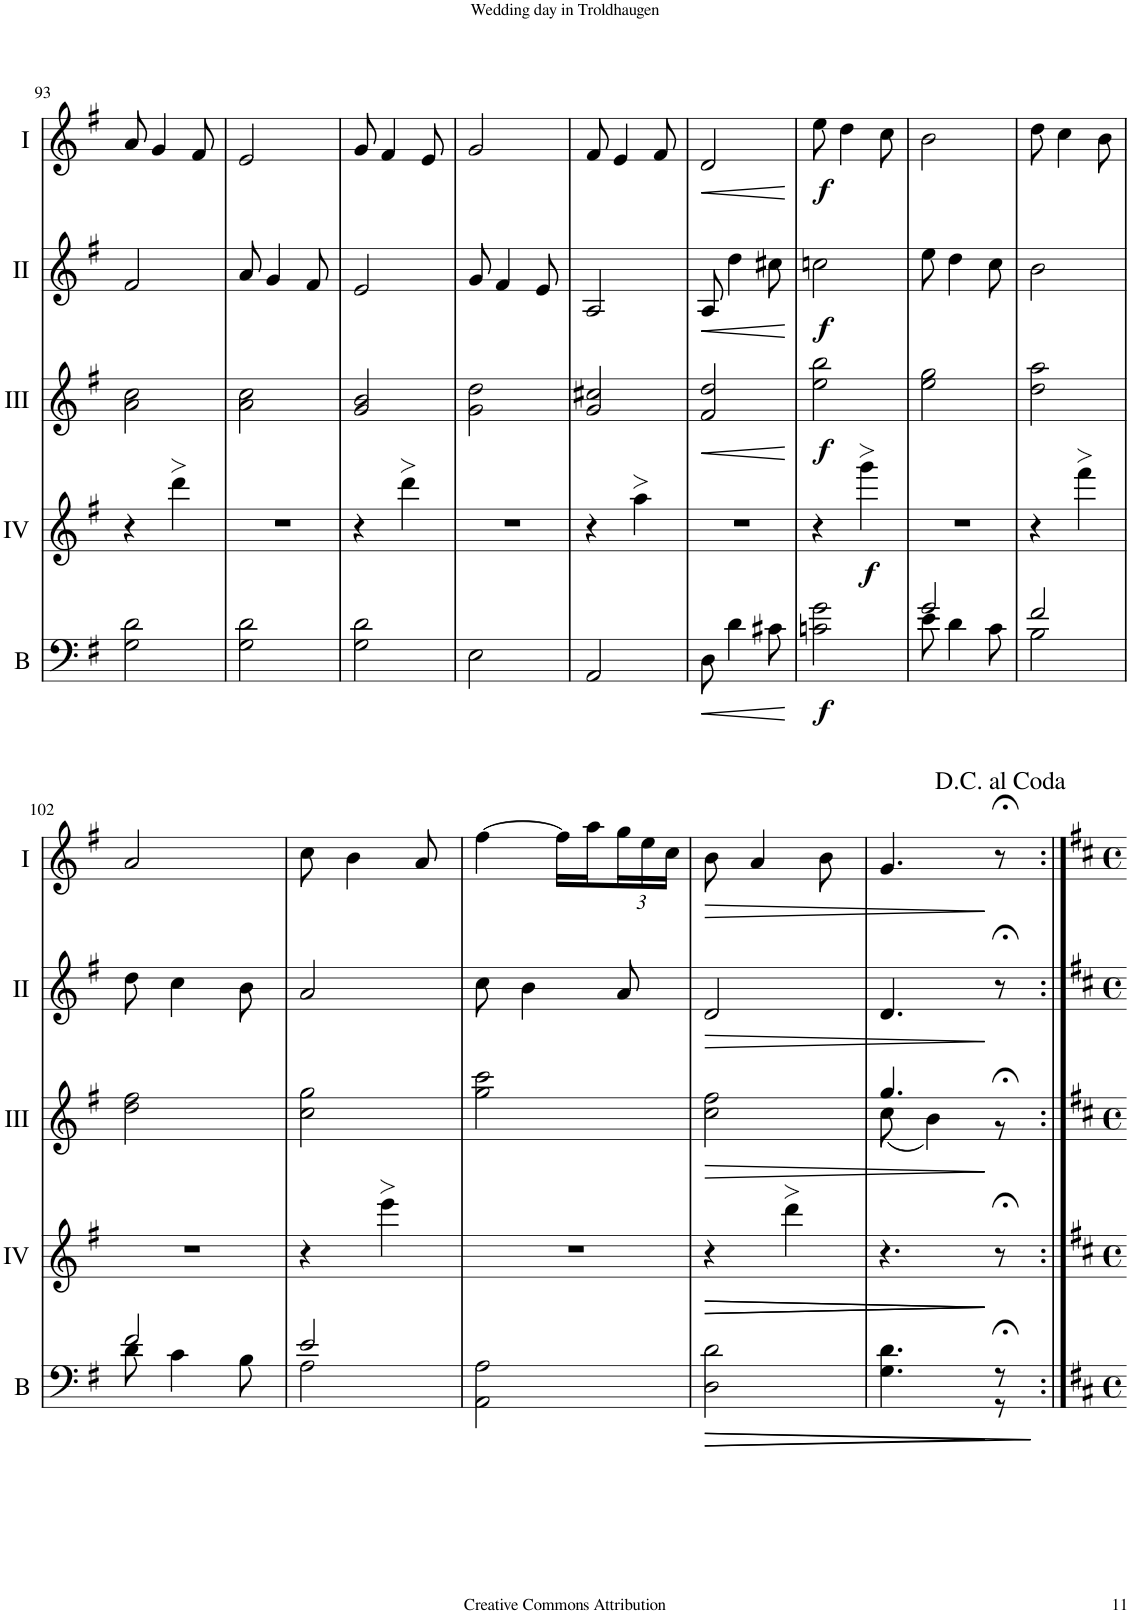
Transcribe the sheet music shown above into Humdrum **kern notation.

**kern	**dynam	**kern	**dynam	**kern	**dynam	**kern	**dynam	**kern	**dynam
*part5	*part5	*part4	*part4	*part3	*part3	*part2	*part2	*part1	*part1
*staff5	*staff5	*staff4	*staff4	*staff3	*staff3	*staff2	*staff2	*staff1	*staff1
*I"Bass	*	*I"Acc. 4	*	*I"Acc. 3	*	*I"Acc. 2	*	*I"Acc. 1	*
*I'B	*	*	*	*	*	*	*	*	*
!!LO:PB:g=z
*clefF4	*	*clefG2	*	*clefG2	*	*clefG2	*	*clefG2	*
*Trd7c12	*	*Trd7c12	*	*Trd7c12	*	*	*	*	*
*k[f#]	*	*k[f#]	*	*k[f#]	*	*k[f#]	*	*k[f#]	*
*M2/4	*	*M2/4	*	*M2/4	*	*M2/4	*	*M2/4	*
=93	=93	=93	=93	=93	=93	=93	=93	=93	=93
2G\ 2d\	.	4r	.	2a\ 2cc\	.	2f#/	.	8a/	.
.	.	.	.	.	.	.	.	4g/	.
.	.	4ddd>\	.	.	.	.	.	.	.
.	.	.	.	.	.	.	.	8f#/	.
=94	=94	=94	=94	=94	=94	=94	=94	=94	=94
2G\ 2d\	.	2r	.	2a\ 2cc\	.	8a/	.	2e/	.
.	.	.	.	.	.	4g/	.	.	.
.	.	.	.	.	.	8f#/	.	.	.
=95	=95	=95	=95	=95	=95	=95	=95	=95	=95
2G\ 2d\	.	4r	.	2g/ 2b/	.	2e/	.	8g/	.
.	.	.	.	.	.	.	.	4f#/	.
.	.	4ddd>\	.	.	.	.	.	.	.
.	.	.	.	.	.	.	.	8e/	.
=96	=96	=96	=96	=96	=96	=96	=96	=96	=96
2E\	.	2r	.	2g\ 2dd\	.	8g/	.	2g/	.
.	.	.	.	.	.	4f#/	.	.	.
.	.	.	.	.	.	8e/	.	.	.
=97	=97	=97	=97	=97	=97	=97	=97	=97	=97
2AA/	.	4r	.	2g/ 2cc#X/	.	2A/	.	8f#/	.
.	.	.	.	.	.	.	.	4e/	.
.	.	4aa>\	.	.	.	.	.	.	.
.	.	.	.	.	.	.	.	8f#/	.
=98	=98	=98	=98	=98	=98	=98	=98	=98	=98
!	!LO:HP:b	!	!	!	!LO:HP:b	!	!LO:HP:b	!	!LO:HP:b
8D\	<	2r	.	2f#/ 2dd/	<	8A/	<	2d/	<
4d\	.	.	.	.	.	4dd\	.	.	.
8c#X\	.	.	.	.	.	8cc#X\	.	.	.
.	[	.	.	.	[	.	[	.	[
=99	=99	=99	=99	=99	=99	=99	=99	=99	=99
!	!LO:DY:b	!	!	!	!LO:DY:b	!	!LO:DY:b	!	!LO:DY:b
2cn\ 2g\	f	4r	.	2ee\ 2bb\	f	2ccn\	f	8ee\	f
.	.	.	.	.	.	.	.	4dd\	.
!	!	!	!LO:DY:b	!	!	!	!	!	!
.	.	4ggg>\	f	.	.	.	.	.	.
.	.	.	.	.	.	.	.	8cc\	.
=100	=100	=100	=100	=100	=100	=100	=100	=100	=100
*^	*	*	*	*	*	*	*	*	*
2g/	8e\	.	2r	.	2ee\ 2gg\	.	8ee\	.	2b\	.
.	4d\	.	.	.	.	.	4dd\	.	.	.
.	8c\	.	.	.	.	.	8cc\	.	.	.
=101	=101	=101	=101	=101	=101	=101	=101	=101	=101	=101
2f#/	2B\	.	4r	.	2dd\ 2aa\	.	2b\	.	8dd\	.
.	.	.	.	.	.	.	.	.	4cc\	.
.	.	.	4fff#>\	.	.	.	.	.	.	.
.	.	.	.	.	.	.	.	.	8b\	.
!!LO:LB:g=z
=102	=102	=102	=102	=102	=102	=102	=102	=102	=102	=102
2f#/	8d\	.	2r	.	2dd\ 2ff#\	.	8dd\	.	2a/	.
.	4c\	.	.	.	.	.	4cc\	.	.	.
.	8B\	.	.	.	.	.	8b\	.	.	.
=103	=103	=103	=103	=103	=103	=103	=103	=103	=103	=103
2e/	2A\	.	4r	.	2cc\ 2gg\	.	2a/	.	8cc\	.
.	.	.	.	.	.	.	.	.	4b\	.
.	.	.	4eee>\	.	.	.	.	.	.	.
.	.	.	.	.	.	.	.	.	8a/	.
*v	*v	*	*	*	*	*	*	*	*	*
=104	=104	=104	=104	=104	=104	=104	=104	=104	=104
2AA\ 2A\	.	2r	.	2gg\ 2ccc\	.	8cc\	.	[4ff#\	.
.	.	.	.	.	.	4b\	.	.	.
.	.	.	.	.	.	.	.	16ff#\LL]	.
.	.	.	.	.	.	.	.	16aa\	.
*	*	*	*	*	*	*	*	*Xbrackettup	*
.	.	.	.	.	.	8a/	.	24gg\	.
.	.	.	.	.	.	.	.	24ee\	.
.	.	.	.	.	.	.	.	24cc\JJ	.
=105	=105	=105	=105	=105	=105	=105	=105	=105	=105
!	!LO:HP:b	!	!LO:HP:b	!	!LO:HP:b	!	!LO:HP:b	!	!LO:HP:b
2D\ 2d\	>	4r	>	2cc\ 2ff#\	>	2d/	>	8b\	>
.	.	.	.	.	.	.	.	4a/	.
!	!	!	!LO:HP:b	!	!	!	!	!	!
.	.	4ddd>\	>	.	.	.	.	.	.
.	.	.	.	.	.	.	.	8b\	.
=106	=106	=106	=106	=106	=106	=106	=106	=106	=106
!	!LO:HP:b	!	!	!	!	!	!	!	!
*^	*	*	*	*^	*	*	*	*	*
4.G\ 4.d\	4.ryy	>	4.r	.	4.gg/	(8cc\	.	4.d/	.	4.g/	.
.	.	.	.	.	.	4b\)	.	.	.	.	.
8r;<	8r	]	8r;<	] ]	8r;<yy	8r	]	8r;<	]	8r;<	]
*v	*v	*	*	*	*v	*v	*	*	*	*	*
.	]	.	.	.	.	.	.	.	.
=:|!	=:|!	=:|!	=:|!	=:|!	=:|!	=:|!	=:|!	=:|!	=:|!
*-	*-	*-	*-	*-	*-	*-	*-	*-	*-
